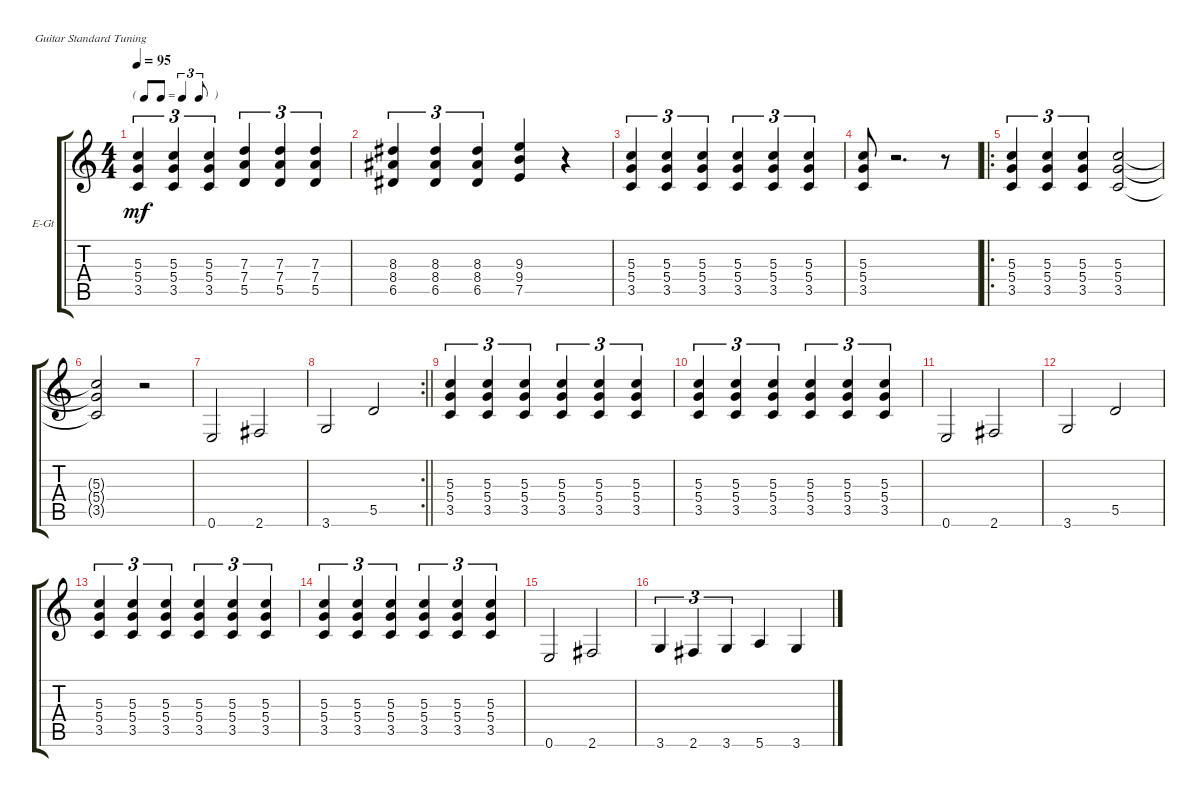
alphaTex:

\bracketExtendMode groupsimilarinstruments
\firstSystemTrackNameOrientation horizontal
\otherSystemsTrackNameOrientation horizontal
\track ("Track 2" "E-Gt") {instrument overdrivenguitar}
\staff {score tabs}
\tuning (E4 B3 G3 D3 A2 E2)
\ts (4 4)
\tf triplet8th
\tempo 95
\clef g2
\ks c
(5.3 5.4 3.5).4{tu (3 2) dy mf} (5.3 5.4 3.5).4{tu (3 2)} (5.3 5.4 3.5).4{tu (3 2)} (7.3 7.4 5.5).4{tu (3 2)} (7.3 7.4 5.5).4{tu (3 2)} (7.3 7.4 5.5).4{tu (3 2)} |
(8.3 8.4 6.5).4{tu (3 2)} (8.3 8.4 6.5).4{tu (3 2)} (8.3 8.4 6.5).4{tu (3 2)} (9.3 9.4 7.5).4 r.4 |
(5.3 5.4 3.5).4{tu (3 2)} (5.3 5.4 3.5).4{tu (3 2)} (5.3 5.4 3.5).4{tu (3 2)} (5.3 5.4 3.5).4{tu (3 2)} (5.3 5.4 3.5).4{tu (3 2)} (5.3 5.4 3.5).4{tu (3 2)} |
(5.3 5.4 3.5).8 r.2{d} r.8 |
\ro
(5.3 5.4 3.5).4{tu (3 2)} (5.3 5.4 3.5).4{tu (3 2)} (5.3 5.4 3.5).4{tu (3 2)} (5.3 5.4 3.5).2 |
(5.3{t} 5.4{t} 3.5{t}).2 r.2 |
0.6.2 2.6.2 |
\rc 2
\barLineRight lightlight
3.6.2 5.5.2 |
(5.3 5.4 3.5).4{tu (3 2)} (5.3 5.4 3.5).4{tu (3 2)} (5.3 5.4 3.5).4{tu (3 2)} (5.3 5.4 3.5).4{tu (3 2)} (5.3 5.4 3.5).4{tu (3 2)} (5.3 5.4 3.5).4{tu (3 2)} |
(5.3 5.4 3.5).4{tu (3 2)} (5.3 5.4 3.5).4{tu (3 2)} (5.3 5.4 3.5).4{tu (3 2)} (5.3 5.4 3.5).4{tu (3 2)} (5.3 5.4 3.5).4{tu (3 2)} (5.3 5.4 3.5).4{tu (3 2)} |
0.6.2 2.6.2 |
3.6.2 5.5.2 |
(5.3 5.4 3.5).4{tu (3 2)} (5.3 5.4 3.5).4{tu (3 2)} (5.3 5.4 3.5).4{tu (3 2)} (5.3 5.4 3.5).4{tu (3 2)} (5.3 5.4 3.5).4{tu (3 2)} (5.3 5.4 3.5).4{tu (3 2)} |
(5.3 5.4 3.5).4{tu (3 2)} (5.3 5.4 3.5).4{tu (3 2)} (5.3 5.4 3.5).4{tu (3 2)} (5.3 5.4 3.5).4{tu (3 2)} (5.3 5.4 3.5).4{tu (3 2)} (5.3 5.4 3.5).4{tu (3 2)} |
0.6.2 2.6.2 |
3.6.4{tu (3 2)} 2.6.4{tu (3 2)} 3.6.4{tu (3 2)} 5.6.4 3.6.4
